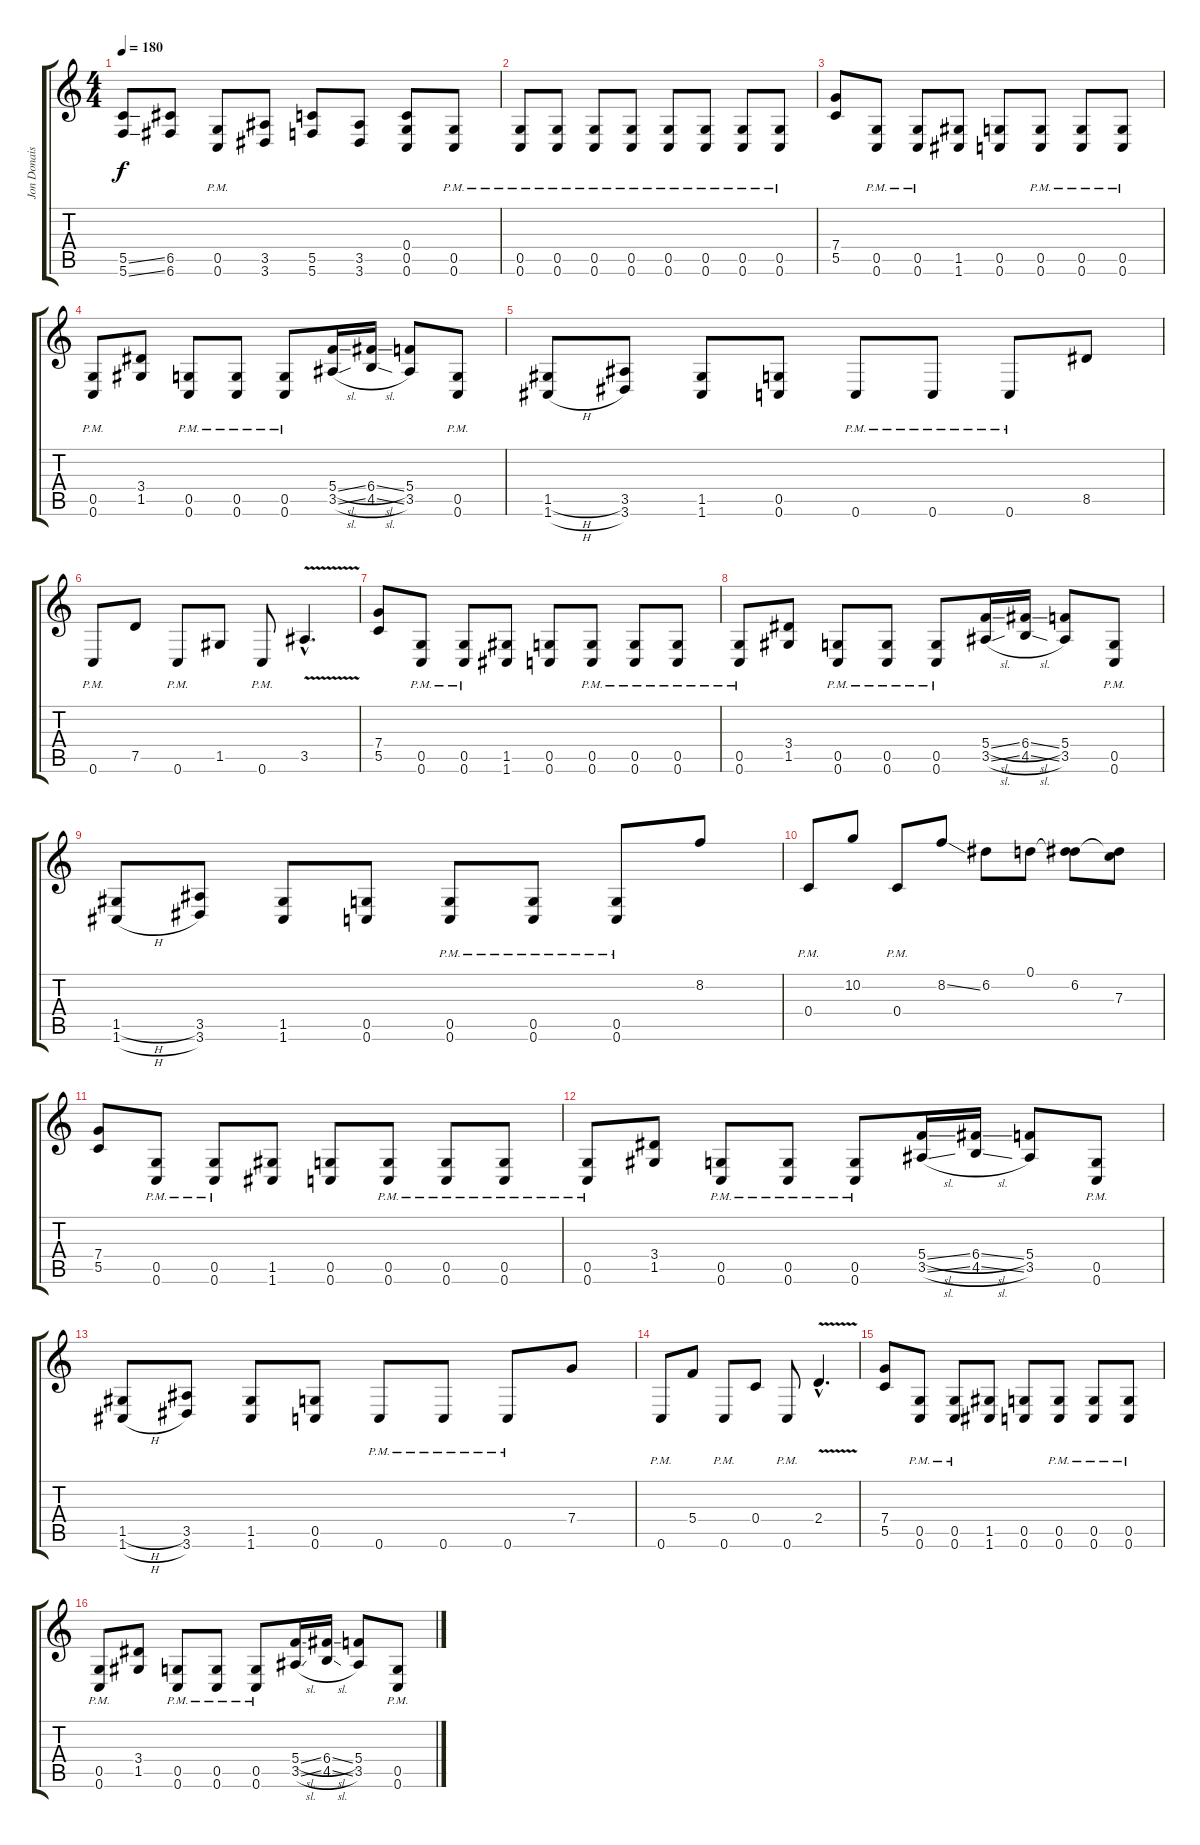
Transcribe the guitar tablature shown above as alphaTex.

\track ("Jon Donais" "Jon Donais") {instrument distortionguitar}
\staff {score tabs}
\tuning (D4 A3 F3 C3 G2 C2) {hide}
\ts (4 4)
\tempo 180
\clef g2
\ks c
(5.5{ss} 5.6{ss}).8{dy f} (6.5 6.6).8 (0.5{pm} 0.6{pm}).8 (3.5 3.6).8 (5.5 5.6).8 (3.5 3.6).8 (0.4 0.5 0.6).8 (0.5{pm} 0.6{pm}).8 |
(0.5{pm} 0.6{pm}).8 (0.5{pm} 0.6{pm}).8 (0.5{pm} 0.6{pm}).8 (0.5{pm} 0.6{pm}).8 (0.5{pm} 0.6{pm}).8 (0.5{pm} 0.6{pm}).8 (0.5{pm} 0.6{pm}).8 (0.5{pm} 0.6{pm}).8 |
(7.4 5.5).8 (0.5{pm} 0.6{pm}).8 (0.5{pm} 0.6{pm}).8 (1.5 1.6).8 (0.5 0.6).8 (0.5{pm} 0.6{pm}).8 (0.5{pm} 0.6{pm}).8 (0.5{pm} 0.6{pm}).8 |
(0.5{pm} 0.6{pm}).8 (3.4 1.5).8 (0.5{pm} 0.6{pm}).8 (0.5{pm} 0.6{pm}).8 (0.5{pm} 0.6{pm}).8 (5.4{sl} 3.5{sl}).16 (6.4{sl} 4.5{sl}).16 (5.4 3.5).8 (0.5{pm} 0.6{pm}).8 |
(1.5{h} 1.6{h}).8 (3.5 3.6).8 (1.5 1.6).8 (0.5 0.6).8 0.6{pm}.8 0.6{pm}.8 0.6{pm}.8 8.5.8 |
0.6{pm}.8 7.5.8 0.6{pm}.8 1.5.8 0.6{pm}.8 3.5{v hac}.4{d} |
(7.4 5.5).8 (0.5{pm} 0.6{pm}).8 (0.5{pm} 0.6{pm}).8 (1.5 1.6).8 (0.5 0.6).8 (0.5{pm} 0.6{pm}).8 (0.5{pm} 0.6{pm}).8 (0.5{pm} 0.6{pm}).8 |
(0.5{pm} 0.6{pm}).8 (3.4 1.5).8 (0.5{pm} 0.6{pm}).8 (0.5{pm} 0.6{pm}).8 (0.5{pm} 0.6{pm}).8 (5.4{sl} 3.5{sl}).16 (6.4{sl} 4.5{sl}).16 (5.4 3.5).8 (0.5{pm} 0.6{pm}).8 |
(1.5{h} 1.6{h}).8 (3.5 3.6).8 (1.5 1.6).8 (0.5 0.6).8 (0.5{pm} 0.6{pm}).8 (0.5{pm} 0.6{pm}).8 (0.5{pm} 0.6{pm}).8 8.2.8 |
0.4{pm}.8 10.2.8 0.4{pm}.8 8.2{ss}.8 6.2.8 0.1.8 (0.1{t} 6.2).8 (6.2{t} 7.3).8 |
(7.4 5.5).8 (0.5{pm} 0.6{pm}).8 (0.5{pm} 0.6{pm}).8 (1.5 1.6).8 (0.5 0.6).8 (0.5{pm} 0.6{pm}).8 (0.5{pm} 0.6{pm}).8 (0.5{pm} 0.6{pm}).8 |
(0.5{pm} 0.6{pm}).8 (3.4 1.5).8 (0.5{pm} 0.6{pm}).8 (0.5{pm} 0.6{pm}).8 (0.5{pm} 0.6{pm}).8 (5.4{sl} 3.5{sl}).16 (6.4{sl} 4.5{sl}).16 (5.4 3.5).8 (0.5{pm} 0.6{pm}).8 |
(1.5{h} 1.6{h}).8 (3.5 3.6).8 (1.5 1.6).8 (0.5 0.6).8 0.6{pm}.8 0.6{pm}.8 0.6{pm}.8 7.4.8 |
0.6{pm}.8 5.4.8 0.6{pm}.8 0.4.8 0.6{pm}.8 2.4{v hac}.4{d} |
(7.4 5.5).8 (0.5{pm} 0.6{pm}).8 (0.5{pm} 0.6{pm}).8 (1.5 1.6).8 (0.5 0.6).8 (0.5{pm} 0.6{pm}).8 (0.5{pm} 0.6{pm}).8 (0.5{pm} 0.6{pm}).8 |
(0.5{pm} 0.6{pm}).8 (3.4 1.5).8 (0.5{pm} 0.6{pm}).8 (0.5{pm} 0.6{pm}).8 (0.5{pm} 0.6{pm}).8 (5.4{sl} 3.5{sl}).16 (6.4{sl} 4.5{sl}).16 (5.4 3.5).8 (0.5{pm} 0.6{pm}).8
